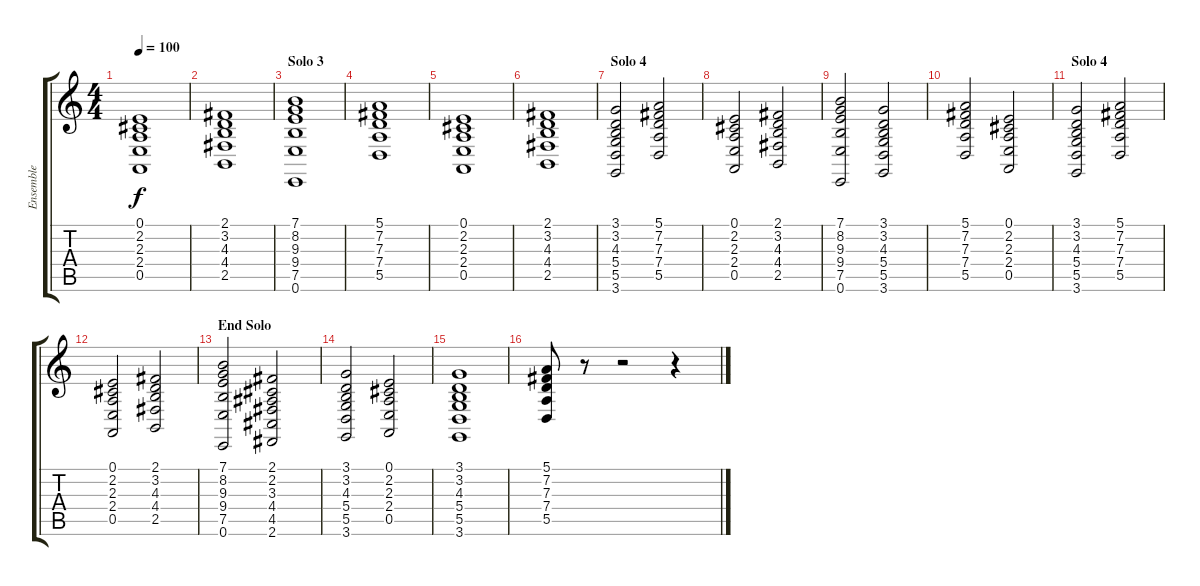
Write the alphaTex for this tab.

\track ("Ensemble" "Ensemble") {instrument stringensemble1}
\staff {score tabs}
\tuning (E4 B3 G3 D3 A2 E2) {hide}
\ts (4 4)
\section ("" "")
\tempo 100
\clef g2
\ks c
(0.1 2.2 2.3 2.4 0.5).1{dy f} |
(2.1 3.2 4.3 4.4 2.5).1 |
\section ("" "Solo 3")
(7.1 8.2 9.3 9.4 7.5 0.6).1 |
(5.1 7.2 7.3 7.4 5.5).1 |
(0.1 2.2 2.3 2.4 0.5).1 |
(2.1 3.2 4.3 4.4 2.5).1 |
\section ("" "Solo 4")
(3.1 3.2 4.3 5.4 5.5 3.6).2 (5.1 7.2 7.3 7.4 5.5).2 |
(0.1 2.2 2.3 2.4 0.5).2 (2.1 3.2 4.3 4.4 2.5).2 |
\section ("" "")
(7.1 8.2 9.3 9.4 7.5 0.6).2 (3.1 3.2 4.3 5.4 5.5 3.6).2 |
(5.1 7.2 7.3 7.4 5.5).2 (0.1 2.2 2.3 2.4 0.5).2 |
\section ("" "Solo 4")
(3.1 3.2 4.3 5.4 5.5 3.6).2 (5.1 7.2 7.3 7.4 5.5).2 |
(0.1 2.2 2.3 2.4 0.5).2 (2.1 3.2 4.3 4.4 2.5).2 |
\section ("" "End Solo")
(7.1 8.2 9.3 9.4 7.5 0.6).2 (2.1 2.2 3.3 4.4 4.5 2.6).2 |
(3.1 3.2 4.3 5.4 5.5 3.6).2 (0.1 2.2 2.3 2.4 0.5).2 |
(3.1 3.2 4.3 5.4 5.5 3.6).1 |
(5.1 7.2 7.3 7.4 5.5).8 r.8 r.2 r.4
